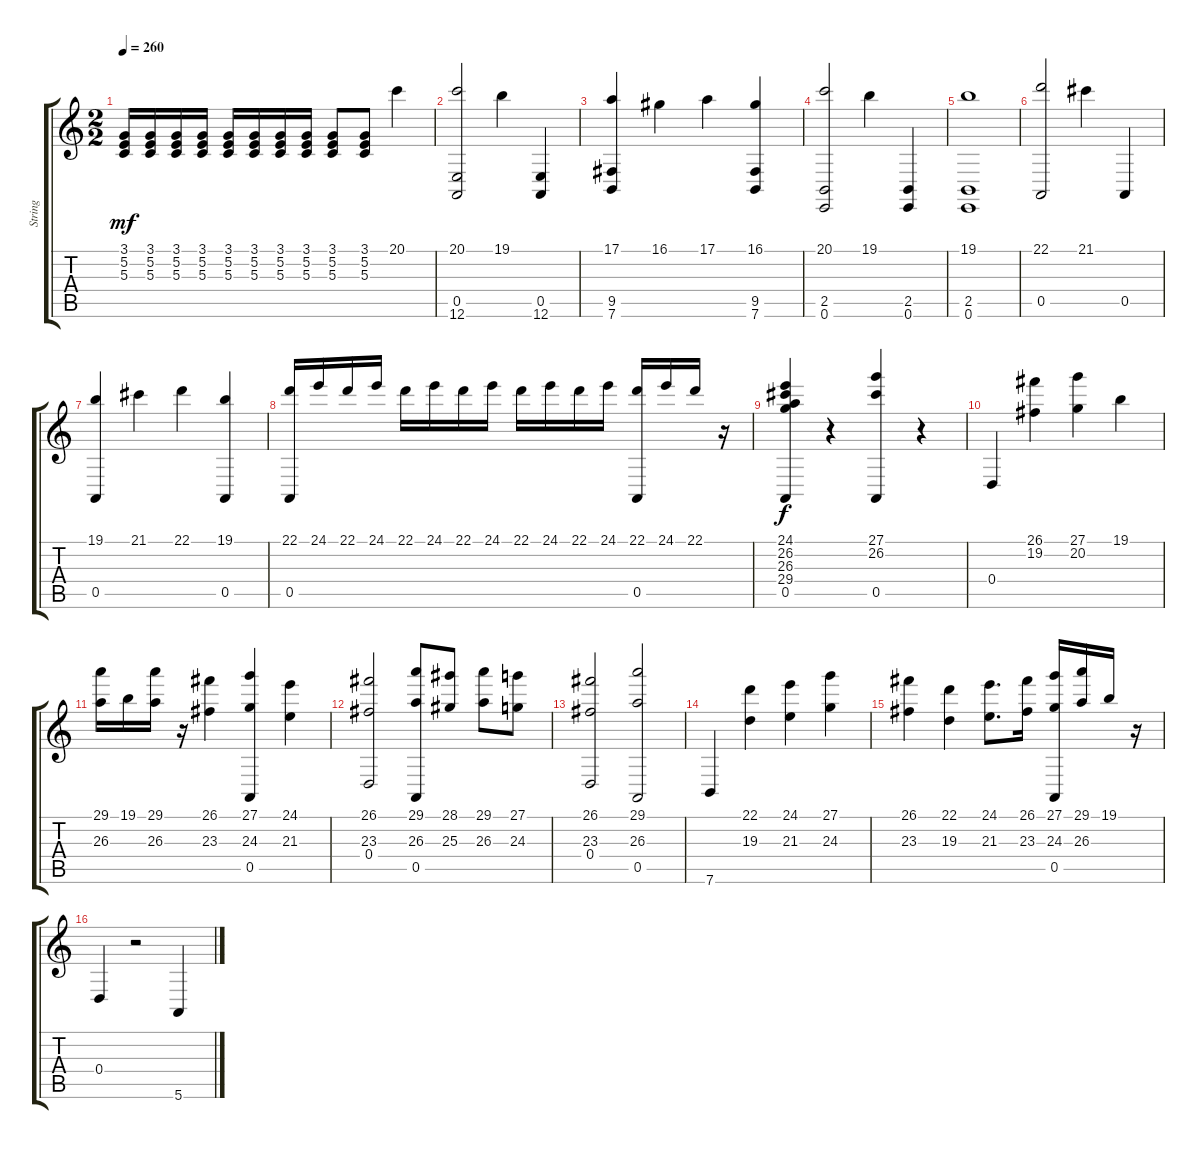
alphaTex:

\track ("String " "String ") {instrument stringensemble1}
\staff {score tabs}
\tuning (E4 B3 G3 D3 A2 E2) {hide}
\ts (2 2)
\tempo 260
\clef g2
\ks c
(3.1 5.2 5.3).16{dy mf} (3.1 5.2 5.3).16 (3.1 5.2 5.3).16 (3.1 5.2 5.3).16 (3.1 5.2 5.3).16 (3.1 5.2 5.3).16 (3.1 5.2 5.3).16 (3.1 5.2 5.3).16 (3.1 5.2 5.3).8 (3.1 5.2 5.3).8 20.1.4 |
(20.1 0.5 12.6).2 19.1.4 (0.5 12.6).4 |
(17.1 9.5 7.6).4 16.1.4 17.1.4 (16.1 9.5 7.6).4 |
(20.1 2.5 0.6).2 19.1.4 (2.5 0.6).4 |
(19.1 2.5 0.6).1 |
(22.1 0.5).2 21.1.4 0.5.4 |
(19.1 0.5).4 21.1.4 22.1.4 (19.1 0.5).4 |
(22.1 0.5).16 24.1.16 22.1.16 24.1.16 22.1.16 24.1.16 22.1.16 24.1.16 22.1.16 24.1.16 22.1.16 24.1.16 (22.1 0.5).16 24.1.16 22.1.16 r.16 |
(24.1 26.2 26.3 29.4 0.5).4{dy f} r.4 (27.1 26.2 0.5).4 r.4 |
0.4.4 (26.1 19.2).4 (27.1 20.2).4 19.1.4 |
(29.1 26.3).16 19.1.16 (29.1 26.3).16 r.16 (26.1 23.3).4 (27.1 24.3 0.5).4 (24.1 21.3).4 |
(26.1 23.3 0.4).2 (29.1 26.3 0.5).8 (28.1 25.3).8 (29.1 26.3).8 (27.1 24.3).8 |
(26.1 23.3 0.4).2 (29.1 26.3 0.5).2 |
7.6.4 (22.1 19.3).4 (24.1 21.3).4 (27.1 24.3).4 |
(26.1 23.3).4 (22.1 19.3).4 (24.1 21.3).8{d} (26.1 23.3).16 (27.1 24.3 0.5).16 (29.1 26.3).16 19.1.16 r.16 |
0.4.4 r.2 5.6.4
